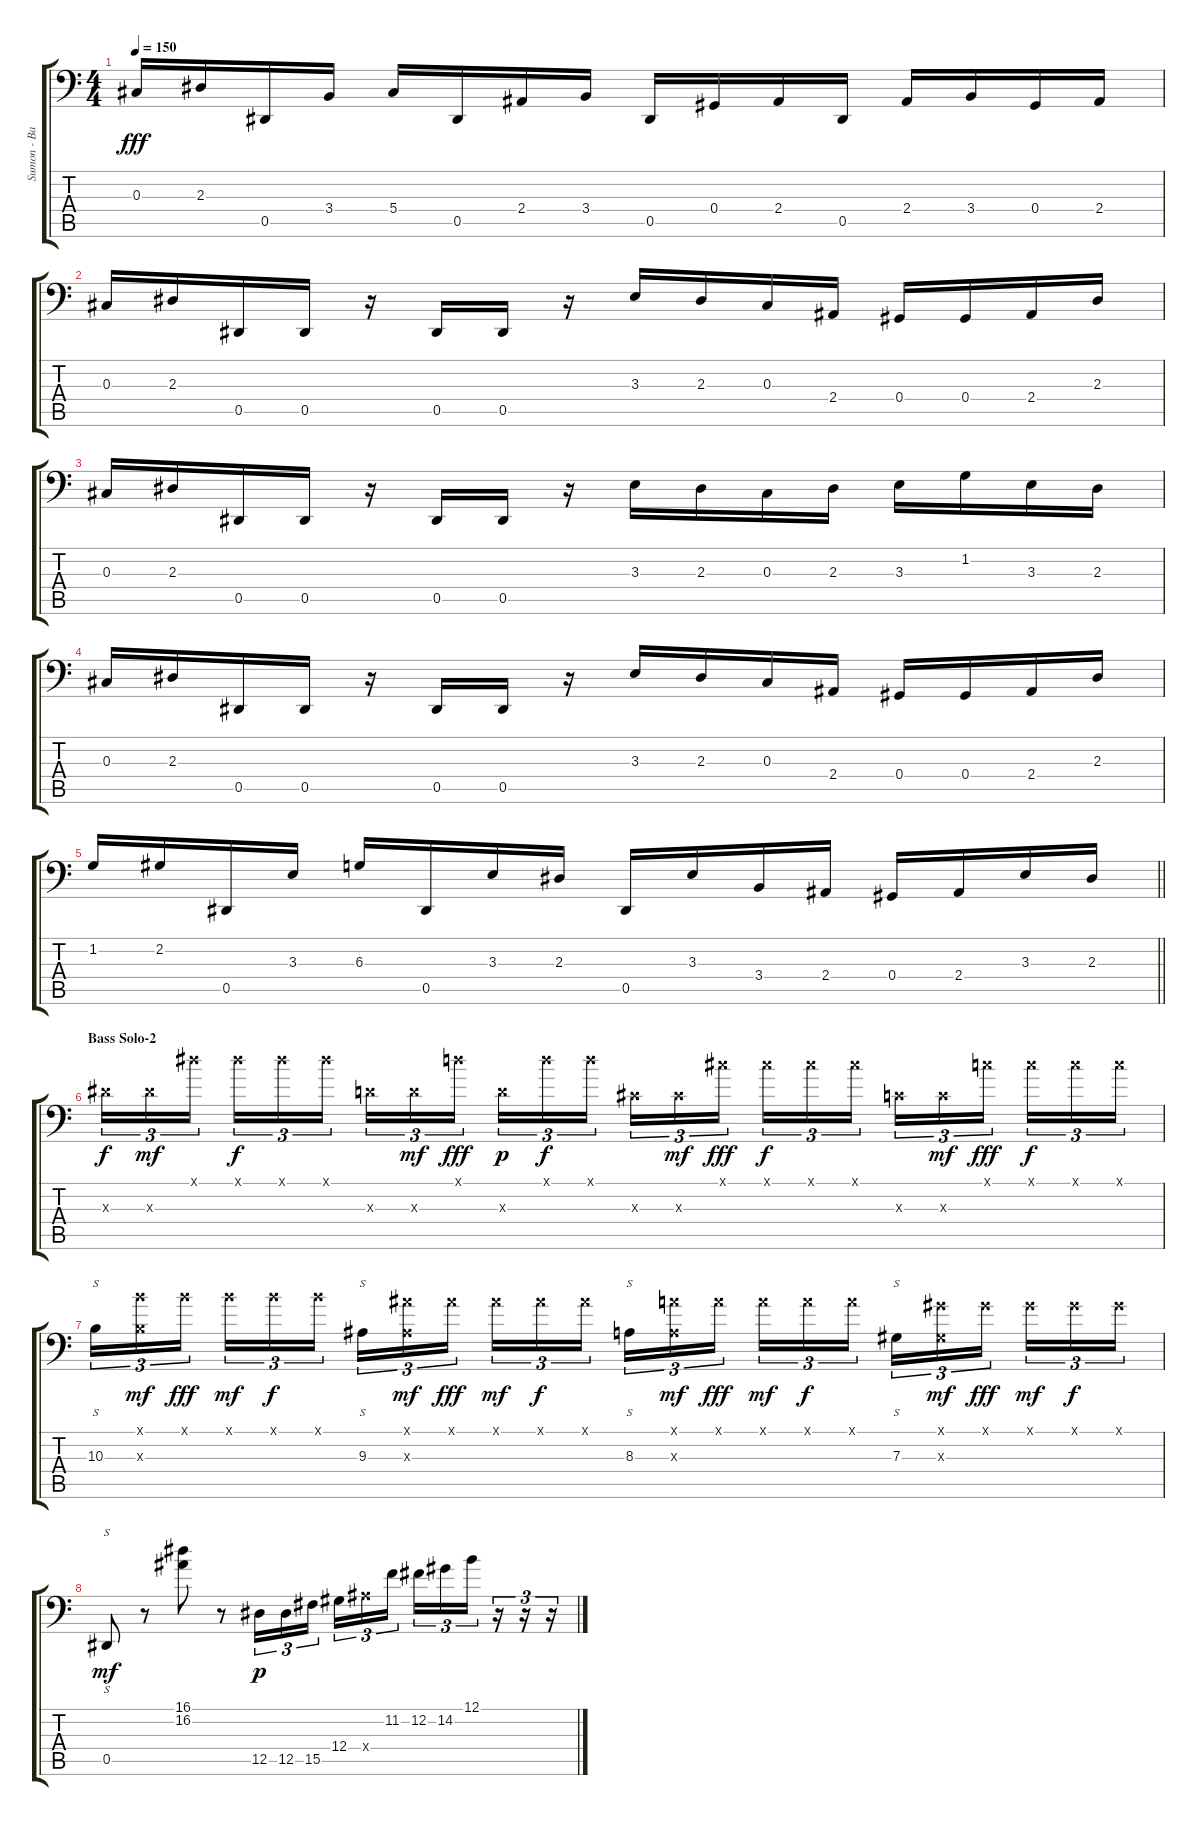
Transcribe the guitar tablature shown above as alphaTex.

\track ("Sumon - Bass" "Sumon - Ba") {instrument electricbassfinger}
\staff {score tabs}
\tuning (B2 Gb2 Db2 Ab1 Eb1 Bb0) {hide}
\ts (4 4)
\tempo 150
\clef f4
\ks c
0.3.16{dy fff} 2.3.16 0.5.16 3.4.16 5.4.16 0.5.16 2.4.16 3.4.16 0.5.16 0.4.16 2.4.16 0.5.16 2.4.16 3.4.16 0.4.16 2.4.16 |
0.3.16 2.3.16 0.5.16 0.5.16 r.16 0.5.16 0.5.16 r.16 3.3.16 2.3.16 0.3.16 2.4.16 0.4.16 0.4.16 2.4.16 2.3.16 |
0.3.16 2.3.16 0.5.16 0.5.16 r.16 0.5.16 0.5.16 r.16 3.3.16 2.3.16 0.3.16 2.3.16 3.3.16 1.2.16 3.3.16 2.3.16 |
0.3.16{instrument electricbassfinger} 2.3.16 0.5.16 0.5.16 r.16 0.5.16 0.5.16 r.16 3.3.16 2.3.16 0.3.16 2.4.16 0.4.16 0.4.16 2.4.16 2.3.16 |
\barLineRight lightlight
1.2.16 2.2.16 0.5.16 3.3.16 6.3.16 0.5.16 3.3.16 2.3.16 0.5.16 3.3.16 3.4.16 2.4.16 0.4.16 2.4.16 3.3.16 2.3.16 |
\section ("" "Bass Solo-2")
14.3{x}.16{tu (3 2) dy f} 14.3{x}.16{tu (3 2) dy mf} 16.1{x}.16{tu (3 2)} 16.1{x}.16{tu (3 2) dy f} 16.1{x}.16{tu (3 2)} 16.1{x}.16{tu (3 2)} 13.3{x}.16{tu (3 2)} 13.3{x}.16{tu (3 2) dy mf} 15.1{x}.16{tu (3 2) dy fff} 13.3{x}.16{tu (3 2) dy p} 15.1{x}.16{tu (3 2) dy f} 15.1{x}.16{tu (3 2)} 12.3{x}.16{tu (3 2)} 12.3{x}.16{tu (3 2) dy mf} 14.1{x}.16{tu (3 2) dy fff} 14.1{x}.16{tu (3 2) dy f} 14.1{x}.16{tu (3 2)} 14.1{x}.16{tu (3 2)} 11.3{x}.16{tu (3 2)} 11.3{x}.16{tu (3 2) dy mf} 13.1{x}.16{tu (3 2) dy fff} 13.1{x}.16{tu (3 2) dy f} 13.1{x}.16{tu (3 2)} 13.1{x}.16{tu (3 2)} |
10.3.16{s tu (3 2)} (12.1{x} 10.3{x}).16{tu (3 2) dy mf} 12.1{x}.16{tu (3 2) dy fff} 12.1{x}.16{tu (3 2) dy mf} 12.1{x}.16{tu (3 2) dy f} 12.1{x}.16{tu (3 2)} 9.3.16{s tu (3 2)} (11.1{x} 9.3{x}).16{tu (3 2) dy mf} 11.1{x}.16{tu (3 2) dy fff} 11.1{x}.16{tu (3 2) dy mf} 11.1{x}.16{tu (3 2) dy f} 11.1{x}.16{tu (3 2)} 8.3.16{s tu (3 2)} (10.1{x} 8.3{x}).16{tu (3 2) dy mf} 10.1{x}.16{tu (3 2) dy fff} 10.1{x}.16{tu (3 2) dy mf} 10.1{x}.16{tu (3 2) dy f} 10.1{x}.16{tu (3 2)} 7.3.16{s tu (3 2)} (9.1{x} 7.3{x}).16{tu (3 2) dy mf} 9.1{x}.16{tu (3 2) dy fff} 9.1{x}.16{tu (3 2) dy mf} 9.1{x}.16{tu (3 2) dy f} 9.1{x}.16{tu (3 2)} |
0.5.8{s dy mf} r.8 (16.1 16.2).8 r.8 12.5.16{tu (3 2) dy p} 12.5.16{tu (3 2)} 15.5.16{tu (3 2)} 12.4.16{tu (3 2)} 14.4{x}.16{tu (3 2)} 11.2.16{tu (3 2)} 12.2.16{tu (3 2)} 14.2.16{tu (3 2)} 12.1.16{tu (3 2)} r.16{tu (3 2)} r.16{tu (3 2)} r.16{tu (3 2)}
